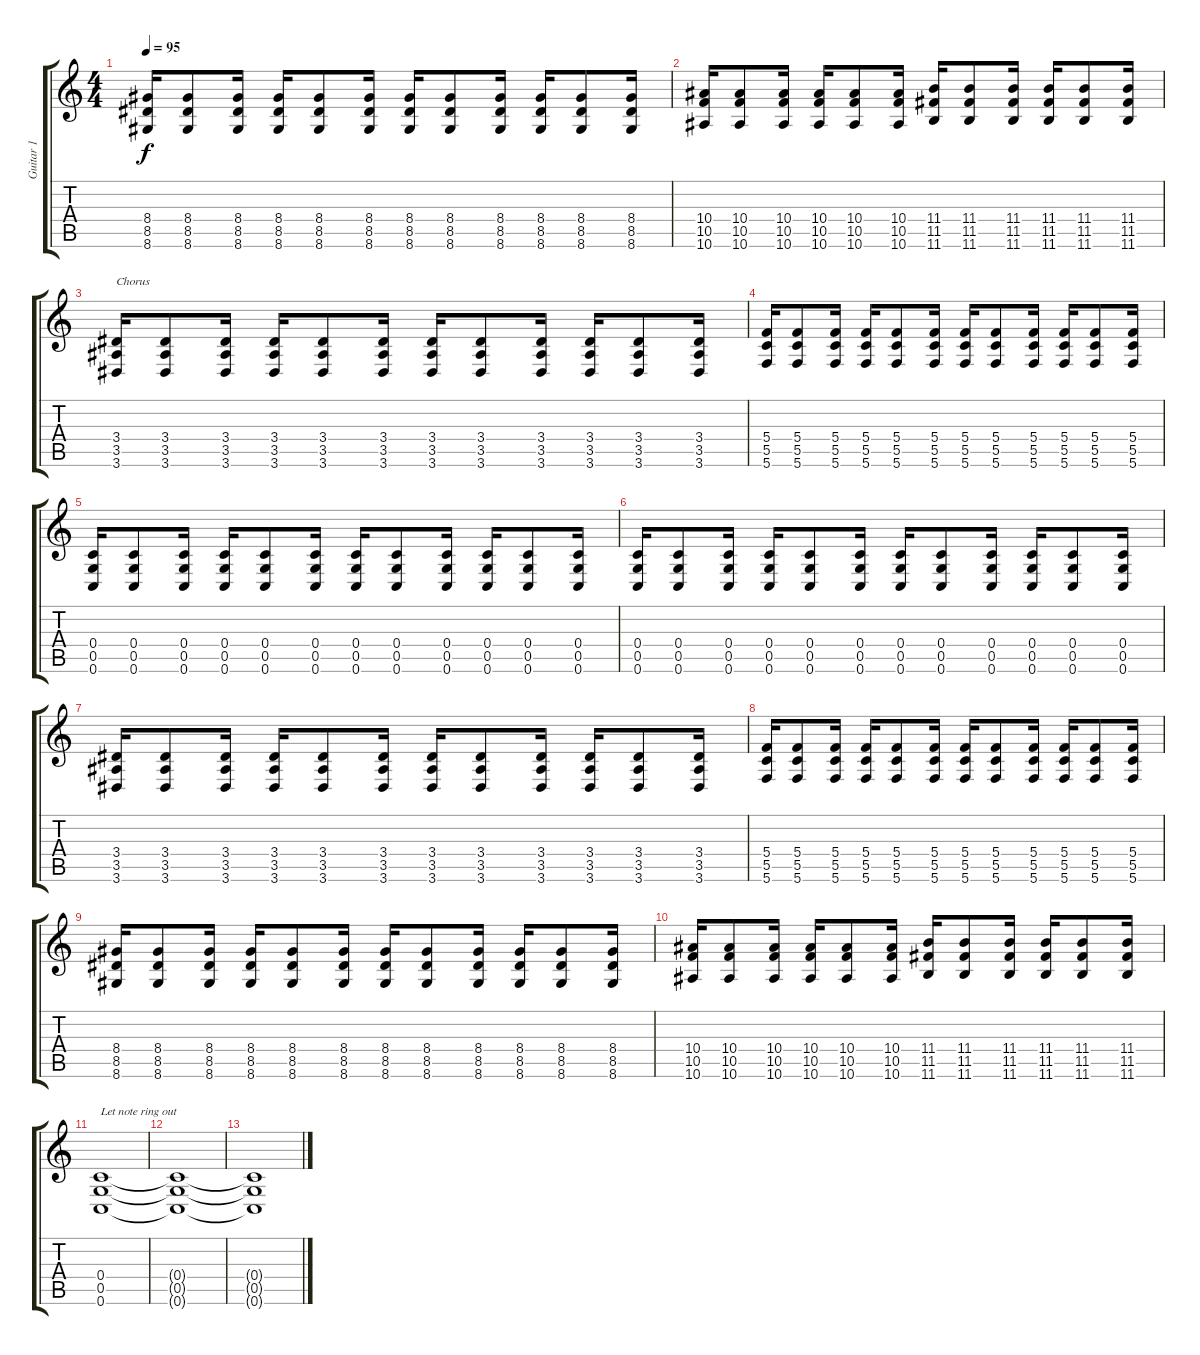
\track ("Guitar 1" "Guitar 1") {instrument acousticguitarsteel}
\staff {score tabs}
\tuning (D4 A3 F3 C3 G2 C2) {hide}
\ts (4 4)
\tempo 95
\clef g2
\ks c
(8.4 8.5 8.6).16{dy f} (8.4 8.5 8.6).8 (8.4 8.5 8.6).16 (8.4 8.5 8.6).16 (8.4 8.5 8.6).8 (8.4 8.5 8.6).16 (8.4 8.5 8.6).16 (8.4 8.5 8.6).8 (8.4 8.5 8.6).16 (8.4 8.5 8.6).16 (8.4 8.5 8.6).8 (8.4 8.5 8.6).16 |
(10.4 10.5 10.6).16 (10.4 10.5 10.6).8 (10.4 10.5 10.6).16 (10.4 10.5 10.6).16 (10.4 10.5 10.6).8 (10.4 10.5 10.6).16 (11.4 11.5 11.6).16 (11.4 11.5 11.6).8 (11.4 11.5 11.6).16 (11.4 11.5 11.6).16 (11.4 11.5 11.6).8 (11.4 11.5 11.6).16 |
(3.4 3.5 3.6).16{txt "Chorus"} (3.4 3.5 3.6).8 (3.4 3.5 3.6).16 (3.4 3.5 3.6).16 (3.4 3.5 3.6).8 (3.4 3.5 3.6).16 (3.4 3.5 3.6).16 (3.4 3.5 3.6).8 (3.4 3.5 3.6).16 (3.4 3.5 3.6).16 (3.4 3.5 3.6).8 (3.4 3.5 3.6).16 |
(5.4 5.5 5.6).16 (5.4 5.5 5.6).8 (5.4 5.5 5.6).16 (5.4 5.5 5.6).16 (5.4 5.5 5.6).8 (5.4 5.5 5.6).16 (5.4 5.5 5.6).16 (5.4 5.5 5.6).8 (5.4 5.5 5.6).16 (5.4 5.5 5.6).16 (5.4 5.5 5.6).8 (5.4 5.5 5.6).16 |
(0.4 0.5 0.6).16 (0.4 0.5 0.6).8 (0.4 0.5 0.6).16 (0.4 0.5 0.6).16 (0.4 0.5 0.6).8 (0.4 0.5 0.6).16 (0.4 0.5 0.6).16 (0.4 0.5 0.6).8 (0.4 0.5 0.6).16 (0.4 0.5 0.6).16 (0.4 0.5 0.6).8 (0.4 0.5 0.6).16 |
(0.4 0.5 0.6).16 (0.4 0.5 0.6).8 (0.4 0.5 0.6).16 (0.4 0.5 0.6).16 (0.4 0.5 0.6).8 (0.4 0.5 0.6).16 (0.4 0.5 0.6).16 (0.4 0.5 0.6).8 (0.4 0.5 0.6).16 (0.4 0.5 0.6).16 (0.4 0.5 0.6).8 (0.4 0.5 0.6).16 |
(3.4 3.5 3.6).16 (3.4 3.5 3.6).8 (3.4 3.5 3.6).16 (3.4 3.5 3.6).16 (3.4 3.5 3.6).8 (3.4 3.5 3.6).16 (3.4 3.5 3.6).16 (3.4 3.5 3.6).8 (3.4 3.5 3.6).16 (3.4 3.5 3.6).16 (3.4 3.5 3.6).8 (3.4 3.5 3.6).16 |
(5.4 5.5 5.6).16 (5.4 5.5 5.6).8 (5.4 5.5 5.6).16 (5.4 5.5 5.6).16 (5.4 5.5 5.6).8 (5.4 5.5 5.6).16 (5.4 5.5 5.6).16 (5.4 5.5 5.6).8 (5.4 5.5 5.6).16 (5.4 5.5 5.6).16 (5.4 5.5 5.6).8 (5.4 5.5 5.6).16 |
(8.4 8.5 8.6).16 (8.4 8.5 8.6).8 (8.4 8.5 8.6).16 (8.4 8.5 8.6).16 (8.4 8.5 8.6).8 (8.4 8.5 8.6).16 (8.4 8.5 8.6).16 (8.4 8.5 8.6).8 (8.4 8.5 8.6).16 (8.4 8.5 8.6).16 (8.4 8.5 8.6).8 (8.4 8.5 8.6).16 |
(10.4 10.5 10.6).16 (10.4 10.5 10.6).8 (10.4 10.5 10.6).16 (10.4 10.5 10.6).16 (10.4 10.5 10.6).8 (10.4 10.5 10.6).16 (11.4 11.5 11.6).16 (11.4 11.5 11.6).8 (11.4 11.5 11.6).16 (11.4 11.5 11.6).16 (11.4 11.5 11.6).8 (11.4 11.5 11.6).16 |
(0.4 0.5 0.6).1{txt "Let note ring out"} |
(0.4{t} 0.5{t} 0.6{t}).1 |
(0.4{t} 0.5{t} 0.6{t}).1
